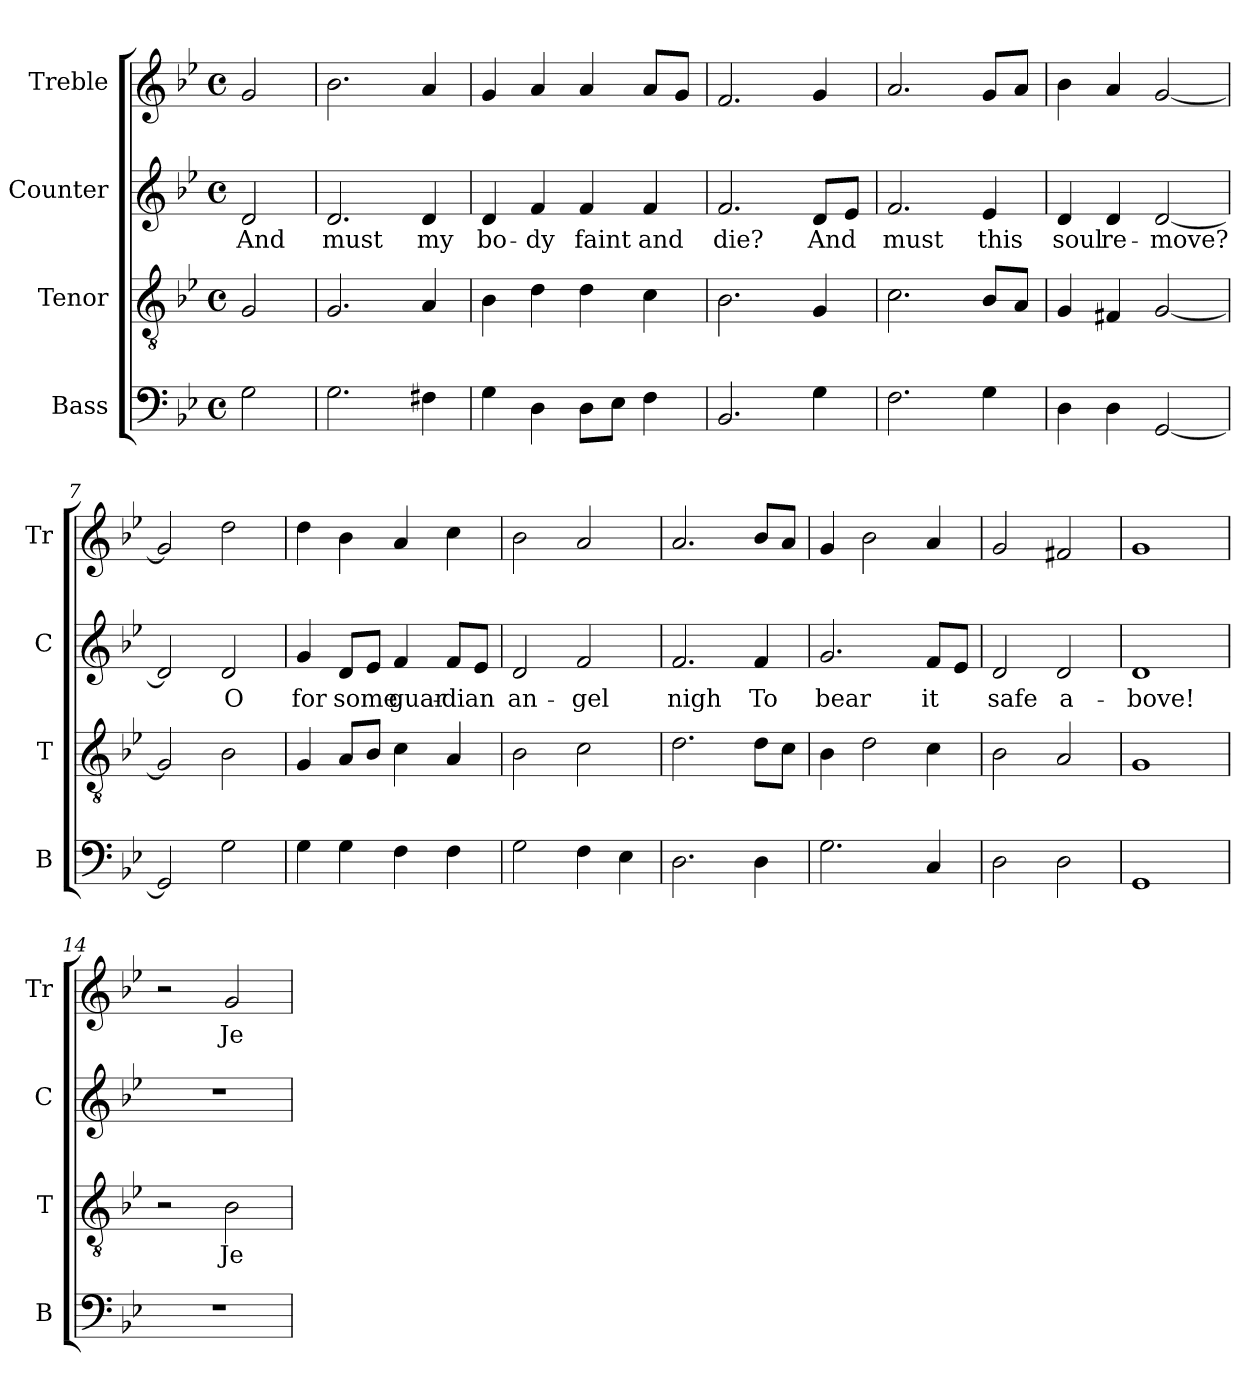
**kern	**kern	**text	**kern	**text	**kern	**text
*part4	*part3	*part3	*part2	*part2	*part1	*part1
*staff4	*staff3	*staff3	*staff2	*staff2	*staff1	*staff1
*I"Bass	*I"Tenor	*	*I"Counter	*	*I"Treble	*
*I'B	*I'T	*	*I'C	*	*I'Tr	*
*clefF4	*clefGv2	*	*clefG2	*	*clefG2	*
*k[b-e-]	*k[b-e-]	*	*k[b-e-]	*	*k[b-e-]	*
*M4/4	*M4/4	*	*M4/4	*	*M4/4	*
*met(c)	*met(c)	*	*met(c)	*	*met(c)	*
=1	=1	=1	=1	=1	=1	=1
2G\	2G/	.	2d/	And	2g/	.
=2	=2	=2	=2	=2	=2	=2
2.G\	2.G/	.	2.d/	must	2.b-\	.
4F#X\	4A/	.	4d/	my	4a/	.
=3	=3	=3	=3	=3	=3	=3
4G\	4B-\	.	4d/	bo-	4g/	.
4D\	4d\	.	4f/	-dy	4a/	.
8D\L	4d\	.	4f/	faint	4a/	.
8E-\J	.	.	.	.	.	.
4F\	4c\	.	4f/	and	8a/L	.
.	.	.	.	.	8g/J	.
=4	=4	=4	=4	=4	=4	=4
2.BB-/	2.B-\	.	2.f/	die?	2.f/	.
4G\	4G/	.	8d/L	And	4g/	.
.	.	.	8e-/J	.	.	.
=5	=5	=5	=5	=5	=5	=5
2.F\	2.c\	.	2.f/	must	2.a/	.
4G\	8B-/L	.	4e-/	this	8g/L	.
.	8A/J	.	.	.	8a/J	.
=6	=6	=6	=6	=6	=6	=6
4D\	4G/	.	4d/	soul	4b-\	.
4D\	4F#X/	.	4d/	re-	4a/	.
[2GG/	[2G/	.	[2d/	-move?	[2g/	.
=7	=7	=7	=7	=7	=7	=7
2GG/]	2G/]	.	2d/]	.	2g/]	.
2G\	2B-\	.	2d/	O	2dd\	.
=8	=8	=8	=8	=8	=8	=8
4G\	4G/	.	4g/	for	4dd\	.
4G\	8A/L	.	8d/L	some	4b-\	.
.	8B-/J	.	8e-/J	.	.	.
4F\	4c\	.	4f/	guar-	4a/	.
4F\	4A/	.	8f/L	-dian	4cc\	.
.	.	.	8e-/J	.	.	.
!!LO:LB:g=z
=9	=9	=9	=9	=9	=9	=9
2G\	2B-\	.	2d/	an-	2b-\	.
4F\	2c\	.	2f/	-gel	2a/	.
4E-\	.	.	.	.	.	.
=10	=10	=10	=10	=10	=10	=10
2.D\	2.d\	.	2.f/	nigh	2.a/	.
4D\	8d\L	.	4f/	To	8b-/L	.
.	8c\J	.	.	.	8a/J	.
=11	=11	=11	=11	=11	=11	=11
2.G\	4B-\	.	2.g/	bear	4g/	.
.	2d\	.	.	.	2b-\	.
4C/	4c\	.	8f/L	it	4a/	.
.	.	.	8e-/J	.	.	.
=12	=12	=12	=12	=12	=12	=12
2D\	2B-\	.	2d/	safe	2g/	.
2D\	2A/	.	2d/	a-	2f#X/	.
=13	=13	=13	=13	=13	=13	=13
1GG	1G	.	1d	-bove!	1g	.
=14	=14	=14	=14	=14	=14	=14
1r	2r	.	1r	.	2r	.
.	2B-\	Je-	.	.	2g/	Je-
=	=	=	=	=	=	=
*-	*-	*-	*-	*-	*-	*-
